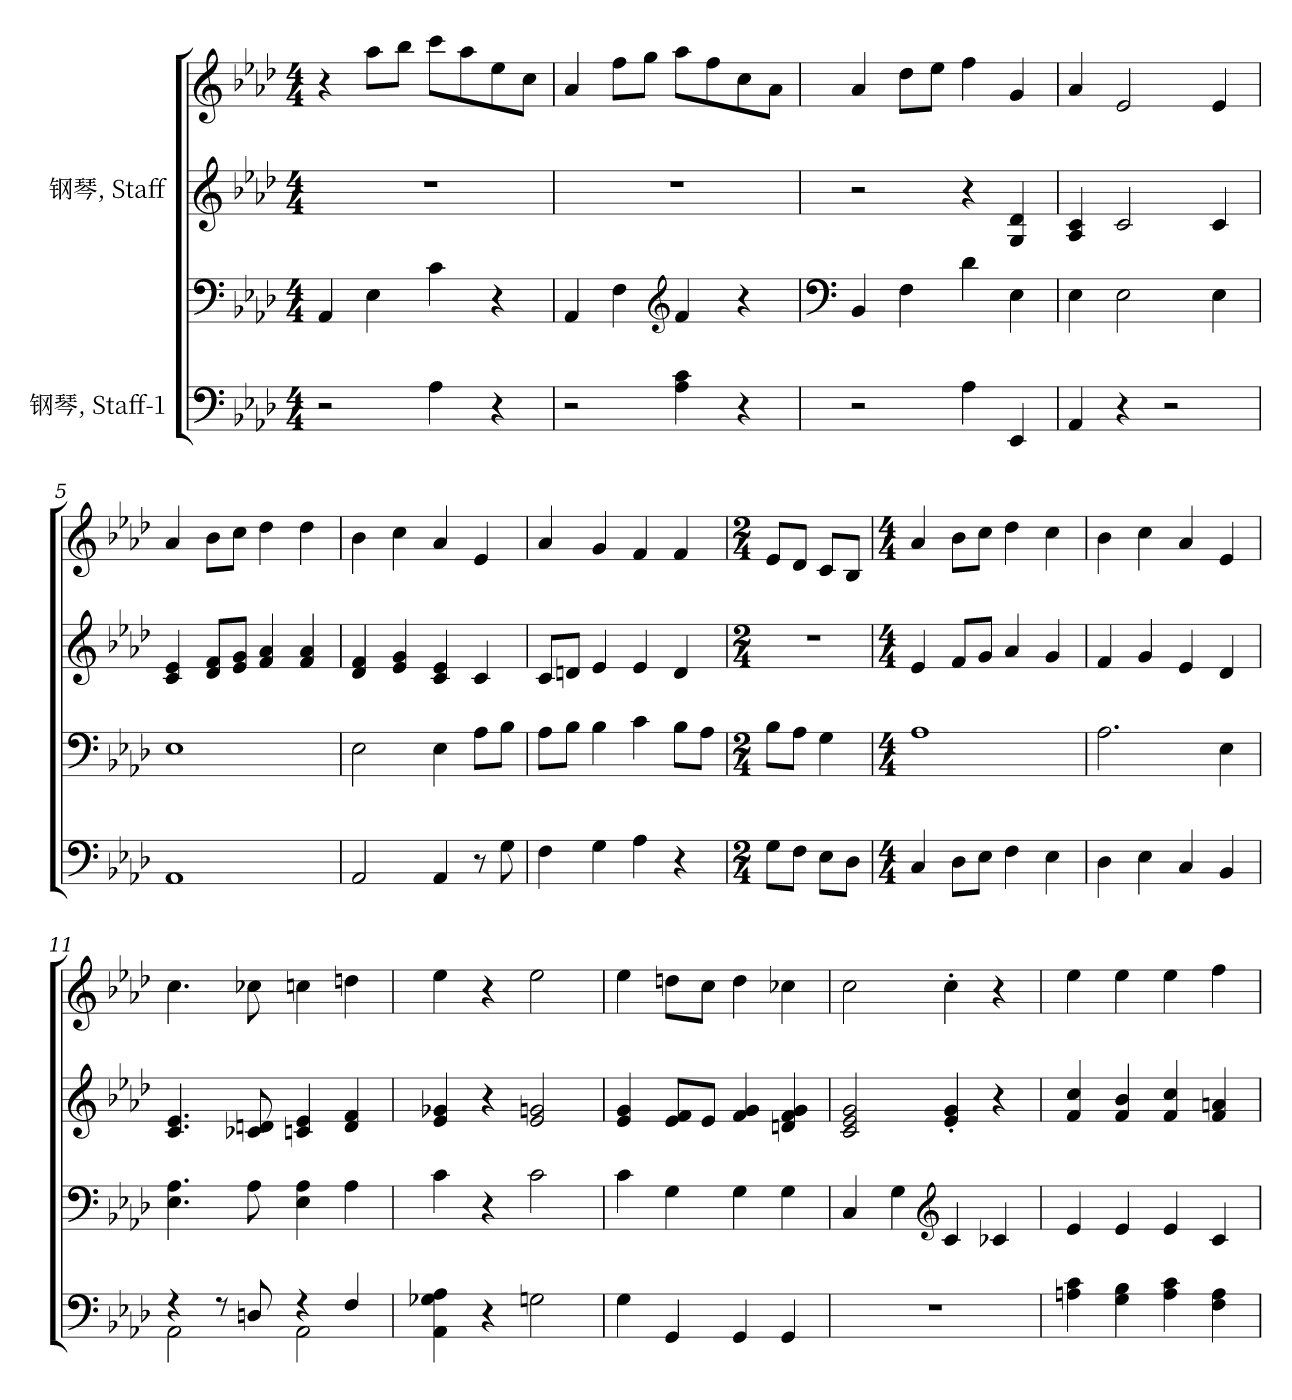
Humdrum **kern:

**kern	**kern	**kern	**kern
*part2	*part2	*part1	*part1
*staff4	*staff3	*staff2	*staff1
*I"钢琴, Staff-1	*	*I"钢琴, Staff	*
*clefF4	*clefF4	*clefG2	*clefG2
*k[b-e-a-d-]	*k[b-e-a-d-]	*k[b-e-a-d-]	*k[b-e-a-d-]
*M4/4	*M4/4	*M4/4	*M4/4
*MM165	*MM165	*MM165	*MM165
=1	=1	=1	=1
2r	4AA-/	1r	4r
.	4E-\	.	8aa-\L
.	.	.	8bb-\J
4A-\	4c\	.	8ccc\L
.	.	.	8aa-\
4r	4r	.	8ee-\
.	.	.	8cc\J
=2	=2	=2	=2
2r	4AA-/	1r	4a-/
.	4F\	.	8ff\L
.	.	.	8gg\J
*	*clefG2	*	*
4A-\ 4c\	4f/	.	8aa-\L
.	.	.	8ff\
4r	4r	.	8cc\
.	.	.	8a-\J
=3	=3	=3	=3
*	*clefF4	*	*
2r	4BB-/	2r	4a-/
.	4F\	.	8dd-\L
.	.	.	8ee-\J
4A-\	4d-\	4r	4ff\
4EE-/	4E-\	4G/ 4d-/	4g/
=4	=4	=4	=4
4AA-/	4E-\	4A-/ 4c/	4a-/
4r	2E-\	2c/	2e-/
2r	.	.	.
.	4E-\	4c/	4e-/
!!LO:LB:g=z
=5	=5	=5	=5
1AA-	1E-	4c/ 4e-/	4a-/
.	.	8d-/ 8f/L	8b-\L
.	.	8e-/ 8g/J	8cc\J
.	.	4f/ 4a-/	4dd-\
.	.	4f/ 4a-/	4dd-\
=6	=6	=6	=6
2AA-/	2E-\	4d-/ 4f/	4b-\
.	.	4e-/ 4g/	4cc\
4AA-/	4E-\	4c/ 4e-/	4a-/
8r	8A-\L	4c/	4e-/
8G\	8B-\J	.	.
=7	=7	=7	=7
4F\	8A-\L	8c/L	4a-/
.	8B-\J	8dn/J	.
4G\	4B-\	4e-/	4g/
4A-\	4c\	4e-/	4f/
4r	8B-\L	4d/	4f/
.	8A-\J	.	.
=8	=8	=8	=8
*M2/4	*M2/4	*M2/4	*M2/4
8G\L	8B-\L	2r	8e-/L
8F\J	8A-\J	.	8d-/J
8E-\L	4G\	.	8c/L
8D-\J	.	.	8B-/J
=9	=9	=9	=9
*M4/4	*M4/4	*M4/4	*M4/4
4C/	1A-	4e-/	4a-/
8D-\L	.	8f/L	8b-\L
8E-\J	.	8g/J	8cc\J
4F\	.	4a-/	4dd-\
4E-\	.	4g/	4cc\
=10	=10	=10	=10
4D-\	2.A-\	4f/	4b-\
4E-\	.	4g/	4cc\
4C/	.	4e-/	4a-/
4BB-/	4E-\	4d-/	4e-/
!!LO:LB:g=z
=11	=11	=11	=11
*^	*	*	*
4r	2AA-\	4.E-\ 4.A-\	4.c/ 4.e-/	4.cc\
8r	.	.	.	.
8Dn/	.	8A-\	8c-X/ 8dn/	8cc-X\
4r	2AA-\	4E-\ 4A-\	4cn/ 4e-/	4ccn\
4F/	.	4A-\	4d/ 4f/	4ddn\
*v	*v	*	*	*
=12	=12	=12	=12
4AA-\ 4G-X\ 4A-\	4c\	4e-/ 4g-X/	4ee-\
4r	4r	4r	4r
2Gn\	2c\	2e-/ 2gn/	2ee-\
=13	=13	=13	=13
4G\	4c\	4e-/ 4g/	4ee-\
4GG/	4G\	8e-/ 8f/L	8ddn\L
.	.	8e-/J	8cc\J
4GG/	4G\	4f/ 4g/	4dd\
4GG/	4G\	4dn/ 4f/ 4g/	4cc-X\
=14	=14	=14	=14
1r	4C/	2c/ 2e-/ 2g/	2cc\
.	4G\	.	.
*	*clefG2	*	*
.	4c/	4e-/' 4g/'	4cc'\
.	4c-X/	4r	4r
=15	=15	=15	=15
4An\ 4c\	4e-/	4f/ 4cc/	4ee-\
4G\ 4B-\	4e-/	4f/ 4b-/	4ee-\
4A\ 4c\	4e-/	4f/ 4cc/	4ee-\
4F\ 4A\	4c/	4f/ 4an/	4ff\
=	=	=	=
*-	*-	*-	*-
